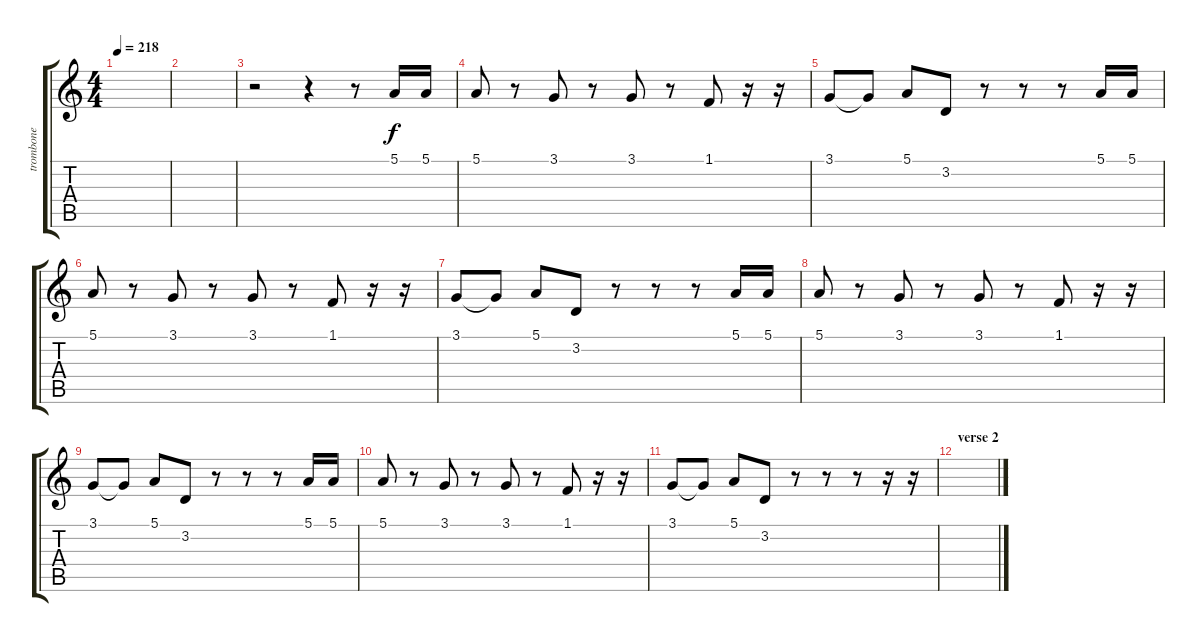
\track ("trombone" "trombone") {instrument trombone}
\staff {score tabs}
\tuning (E4 B3 G3 D3 A2 E2) {hide}
\ts (4 4)
\tempo 218
\clef g2
\ks c
|
|
r.2 r.4 r.8 5.1.16 5.1.16 |
5.1.8 r.8 3.1.8 r.8 3.1.8 r.8 1.1.8 r.16 r.16 |
3.1.8 3.1{t}.8 5.1.8 3.2.8 r.8 r.8 r.8 5.1.16 5.1.16 |
5.1.8 r.8 3.1.8 r.8 3.1.8 r.8 1.1.8 r.16 r.16 |
3.1.8 3.1{t}.8 5.1.8 3.2.8 r.8 r.8 r.8 5.1.16 5.1.16 |
5.1.8 r.8 3.1.8 r.8 3.1.8 r.8 1.1.8 r.16 r.16 |
3.1.8 3.1{t}.8 5.1.8 3.2.8 r.8 r.8 r.8 5.1.16 5.1.16 |
5.1.8 r.8 3.1.8 r.8 3.1.8 r.8 1.1.8 r.16 r.16 |
3.1.8 3.1{t}.8 5.1.8 3.2.8 r.8 r.8 r.8 r.16 r.16 |
\section ("" "verse 2")
